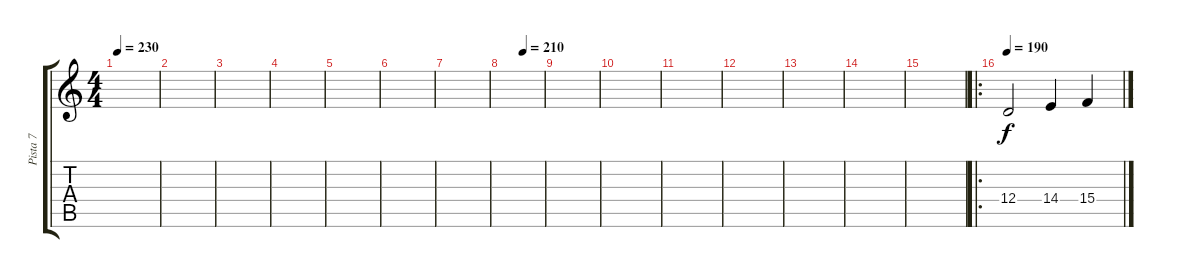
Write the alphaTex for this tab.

\track ("Pista 7" "Pista 7") {instrument synthstrings1}
\staff {score tabs}
\tuning (E4 B3 G3 D3 A2 E2) {hide}
\ts (4 4)
\tempo 230
\clef g2
\ks c
|
|
|
|
|
|
|
\tempo (210 0.5)
|
|
|
|
|
|
|
|
\ro
\tempo 170
\tempo 190
12.4.2 14.4.4 15.4.4
